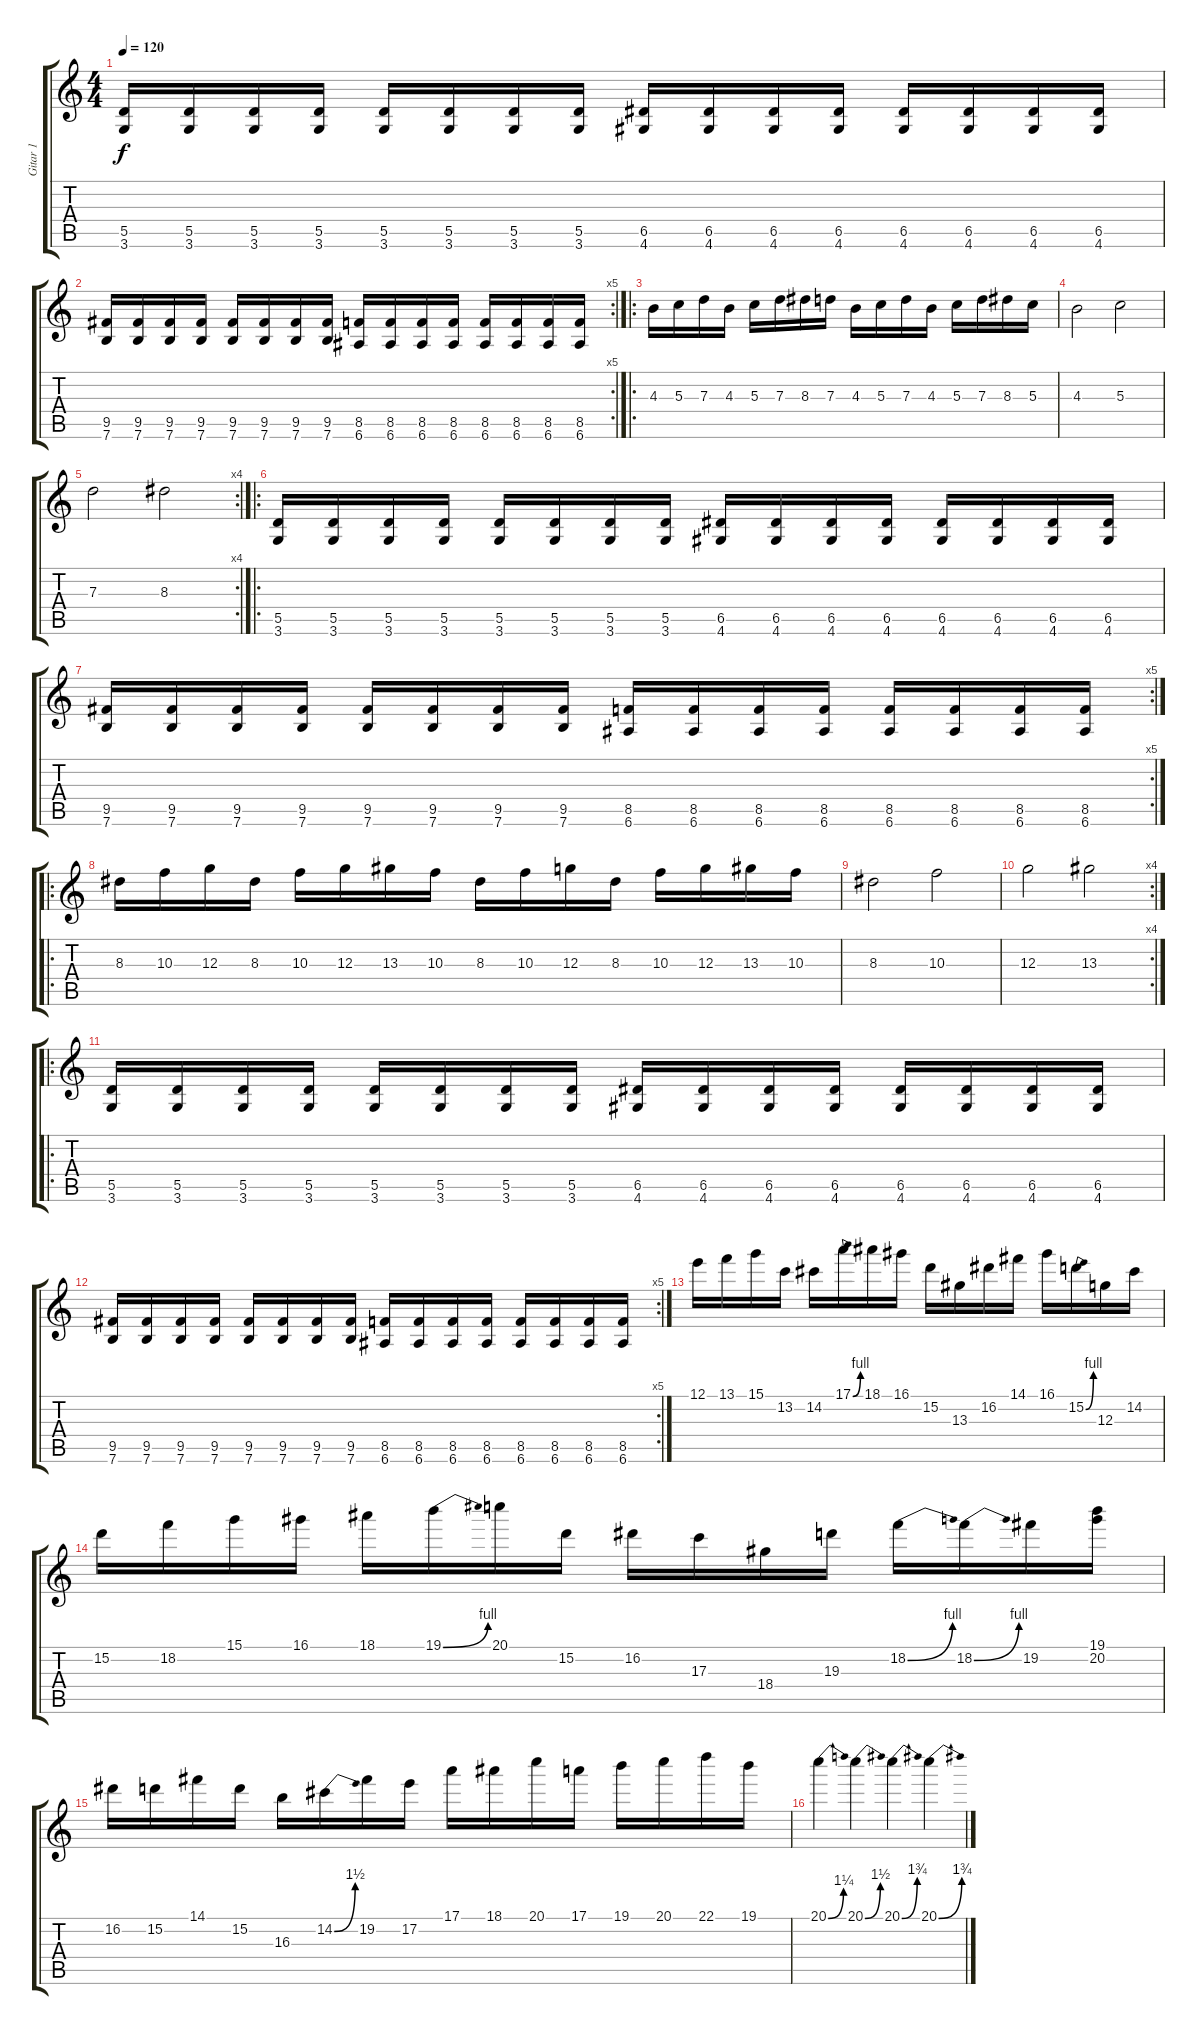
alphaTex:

\track ("Gitar 1" "Gitar 1") {instrument overdrivenguitar}
\staff {score tabs}
\tuning (E4 B3 G3 D3 A2 E2) {hide}
\ts (4 4)
\tempo 120
\clef g2
\ks c
(5.5 3.6).16{dy f instrument overdrivenguitar} (5.5 3.6).16 (5.5 3.6).16 (5.5 3.6).16 (5.5 3.6).16 (5.5 3.6).16 (5.5 3.6).16 (5.5 3.6).16 (6.5 4.6).16 (6.5 4.6).16 (6.5 4.6).16 (6.5 4.6).16 (6.5 4.6).16 (6.5 4.6).16 (6.5 4.6).16 (6.5 4.6).16 |
\rc 5
(9.5 7.6).16 (9.5 7.6).16 (9.5 7.6).16 (9.5 7.6).16 (9.5 7.6).16 (9.5 7.6).16 (9.5 7.6).16 (9.5 7.6).16 (8.5 6.6).16 (8.5 6.6).16 (8.5 6.6).16 (8.5 6.6).16 (8.5 6.6).16 (8.5 6.6).16 (8.5 6.6).16 (8.5 6.6).16 |
\ro
4.3.16 5.3.16 7.3.16 4.3.16 5.3.16 7.3.16 8.3.16 7.3.16 4.3.16 5.3.16 7.3.16 4.3.16 5.3.16 7.3.16 8.3.16 5.3.16 |
4.3.2 5.3.2 |
\rc 4
7.3.2 8.3.2 |
\ro
(5.5 3.6).16 (5.5 3.6).16 (5.5 3.6).16 (5.5 3.6).16 (5.5 3.6).16 (5.5 3.6).16 (5.5 3.6).16 (5.5 3.6).16 (6.5 4.6).16 (6.5 4.6).16 (6.5 4.6).16 (6.5 4.6).16 (6.5 4.6).16 (6.5 4.6).16 (6.5 4.6).16 (6.5 4.6).16 |
\rc 5
(9.5 7.6).16 (9.5 7.6).16 (9.5 7.6).16 (9.5 7.6).16 (9.5 7.6).16 (9.5 7.6).16 (9.5 7.6).16 (9.5 7.6).16 (8.5 6.6).16 (8.5 6.6).16 (8.5 6.6).16 (8.5 6.6).16 (8.5 6.6).16 (8.5 6.6).16 (8.5 6.6).16 (8.5 6.6).16 |
\ro
8.3.16 10.3.16 12.3.16 8.3.16 10.3.16 12.3.16 13.3.16 10.3.16 8.3.16 10.3.16 12.3.16 8.3.16 10.3.16 12.3.16 13.3.16 10.3.16 |
8.3.2 10.3.2 |
\rc 4
12.3.2 13.3.2 |
\ro
(5.5 3.6).16 (5.5 3.6).16 (5.5 3.6).16 (5.5 3.6).16 (5.5 3.6).16 (5.5 3.6).16 (5.5 3.6).16 (5.5 3.6).16 (6.5 4.6).16 (6.5 4.6).16 (6.5 4.6).16 (6.5 4.6).16 (6.5 4.6).16 (6.5 4.6).16 (6.5 4.6).16 (6.5 4.6).16 |
\rc 5
(9.5 7.6).16 (9.5 7.6).16 (9.5 7.6).16 (9.5 7.6).16 (9.5 7.6).16 (9.5 7.6).16 (9.5 7.6).16 (9.5 7.6).16 (8.5 6.6).16 (8.5 6.6).16 (8.5 6.6).16 (8.5 6.6).16 (8.5 6.6).16 (8.5 6.6).16 (8.5 6.6).16 (8.5 6.6).16 |
12.1.16 13.1.16 15.1.16 13.2.16 14.2.16 17.1{be (bend 0 0 60 4)}.16 18.1.16 16.1.16 15.2.16 13.3.16 16.2.16 14.1.16 16.1.16 15.2{be (bend 0 0 60 4)}.16 12.3.16 14.2.16 |
15.2.16 18.2.16 15.1.16 16.1.16 18.1.16 19.1{be (bend 0 0 60 4)}.16 20.1.16 15.2.16 16.2.16 17.3.16 18.4.16 19.3.16 18.2{be (bend 0 0 60 4)}.16 18.2{be (bend 0 0 60 4)}.16 19.2.16 (19.1 20.2).16 |
16.2.16 15.2.16 14.1.16 15.2.16 16.3.16 14.2{be (bend 0 0 60 6)}.16 19.2.16 17.2.16 17.1.16 18.1.16 20.1.16 17.1.16 19.1.16 20.1.16 22.1.16 19.1.16 |
20.1{be (bend 0 0 60 5)}.4 20.1{be (bend 0 0 60 6)}.4 20.1{be (bend 0 0 60 7)}.4 20.1{be (bend 0 0 60 7)}.4
